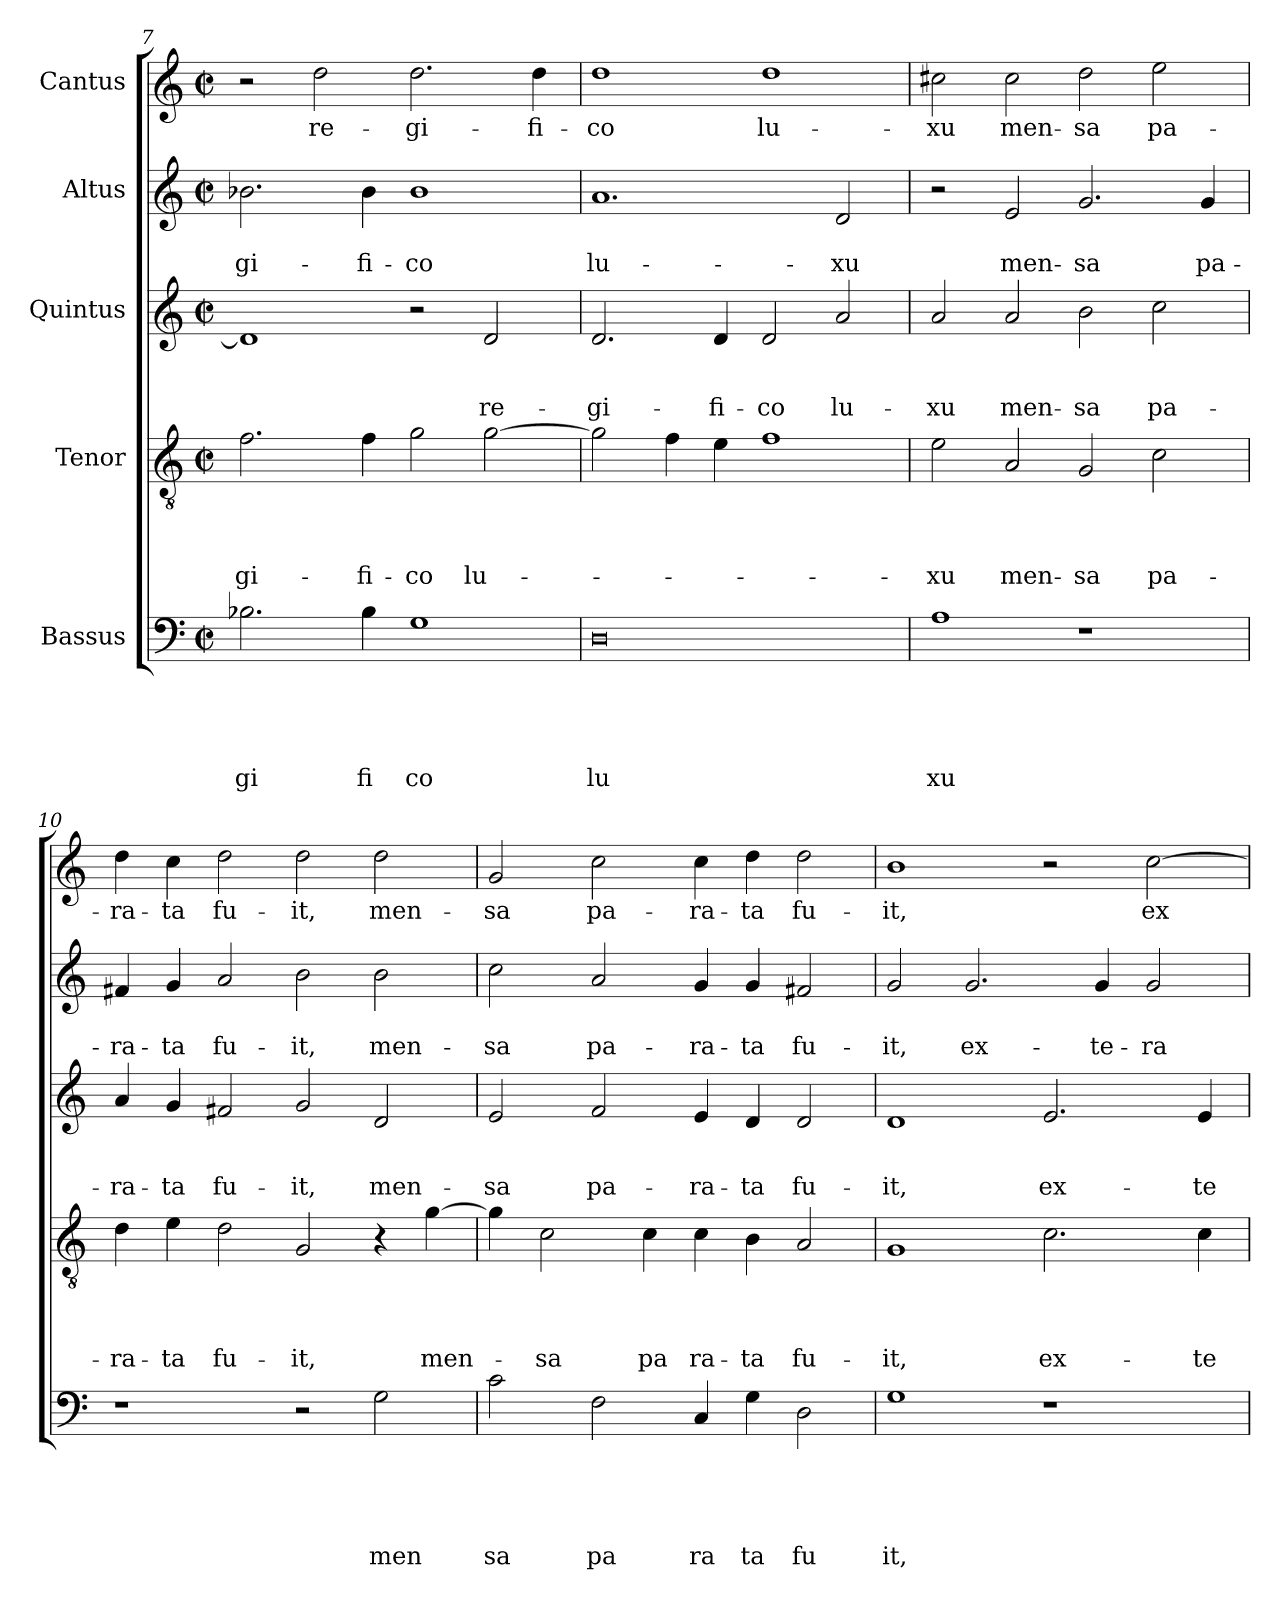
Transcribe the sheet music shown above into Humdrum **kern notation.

**kern	**text	**text	**text	**text	**text	**kern	**text	**text	**text	**text	**kern	**text	**text	**text	**kern	**text	**text	**kern	**text
*part5	*part5	*part5	*part5	*part5	*part5	*part4	*part4	*part4	*part4	*part4	*part3	*part3	*part3	*part3	*part2	*part2	*part2	*part1	*part1
*staff5	*staff5	*staff5	*staff5	*staff5	*staff5	*staff4	*staff4	*staff4	*staff4	*staff4	*staff3	*staff3	*staff3	*staff3	*staff2	*staff2	*staff2	*staff1	*staff1
*I"Bassus	*	*	*	*	*	*I"Tenor	*	*	*	*	*I"Quintus	*	*	*	*I"Altus	*	*	*I"Cantus	*
!!LO:LB:g=z
*clefF4	*	*	*	*	*	*clefGv2	*	*	*	*	*clefG2	*	*	*	*clefG2	*	*	*clefG2	*
*k[]	*	*	*	*	*	*k[]	*	*	*	*	*k[]	*	*	*	*k[]	*	*	*k[]	*
*C:	*	*	*	*	*	*C:	*	*	*	*	*C:	*	*	*	*C:	*	*	*C:	*
*M2/2	*	*	*	*	*	*M2/2	*	*	*	*	*M2/2	*	*	*	*M2/2	*	*	*M2/2	*
*met(c|)	*	*	*	*	*	*met(c|)	*	*	*	*	*met(c|)	*	*	*	*met(c|)	*	*	*met(c|)	*
=7	=7	=7	=7	=7	=7	=7	=7	=7	=7	=7	=7	=7	=7	=7	=7	=7	=7	=7	=7
!	!	!	!	!	!LO:LY:b	!	!	!	!	!LO:LY:b	!	!	!	!	!	!	!LO:LY:b	!	!
2.B-X\	.	.	.	.	gi	2.f\	.	.	.	-gi-	1d]	.	.	.	2.b-X\	.	gi-	2r	.
!	!	!	!	!	!	!	!	!	!	!	!	!	!	!	!	!	!	!	!LO:LY:b
.	.	.	.	.	.	.	.	.	.	.	.	.	.	.	.	.	.	2dd\	re-
!	!	!	!	!	!LO:LY:b	!	!	!	!	!LO:LY:b	!	!	!	!	!	!	!LO:LY:b	!	!
4B-\	.	.	.	.	fi	4f\	.	.	.	-fi-	.	.	.	.	4b-\	.	-fi-	.	.
!	!	!	!	!	!LO:LY:b	!	!	!	!	!LO:LY:b	!	!	!	!	!	!	!LO:LY:b	!	!LO:LY:b
1G	.	.	.	.	co	2g\	.	.	.	-co	2r	.	.	.	1b-	.	-co	2.dd\	-gi-
!	!	!	!	!	!	!	!	!	!	!LO:LY:b	!	!	!	!LO:LY:b	!	!	!	!	!
.	.	.	.	.	.	[>2g\	.	.	.	lu-	2d/	.	.	re-	.	.	.	.	.
!	!	!	!	!	!	!	!	!	!	!	!	!	!	!	!	!	!	!	!LO:LY:b
.	.	.	.	.	.	.	.	.	.	.	.	.	.	.	.	.	.	4dd\	-fi-
=8	=8	=8	=8	=8	=8	=8	=8	=8	=8	=8	=8	=8	=8	=8	=8	=8	=8	=8	=8
!	!	!	!	!	!LO:LY:b	!	!	!	!	!	!	!	!	!LO:LY:b	!	!	!LO:LY:b	!	!LO:LY:b
0D	.	.	.	.	lu	2g\]	.	.	.	.	2.d/	.	.	-gi-	1.a	.	lu-	1dd	-co
.	.	.	.	.	.	4f\	.	.	.	.	.	.	.	.	.	.	.	.	.
!	!	!	!	!	!	!	!	!	!	!	!	!	!	!LO:LY:b	!	!	!	!	!
.	.	.	.	.	.	4e\	.	.	.	.	4d/	.	.	-fi-	.	.	.	.	.
!	!	!	!	!	!	!	!	!	!	!	!	!	!	!LO:LY:b	!	!	!	!	!LO:LY:b
.	.	.	.	.	.	1f	.	.	.	.	2d/	.	.	-co	.	.	.	1dd	lu-
!	!	!	!	!	!	!	!	!	!	!	!	!	!	!LO:LY:b	!	!	!LO:LY:b	!	!
.	.	.	.	.	.	.	.	.	.	.	2a/	.	.	lu-	2d/	.	-xu	.	.
=9	=9	=9	=9	=9	=9	=9	=9	=9	=9	=9	=9	=9	=9	=9	=9	=9	=9	=9	=9
!	!	!	!	!	!LO:LY:b	!	!	!	!	!LO:LY:b	!	!	!	!LO:LY:b	!	!	!	!	!LO:LY:b
1A	.	.	.	.	xu	2e\	.	.	.	-xu	2a/	.	.	-xu	2r	.	.	2cc#X\	-xu
!	!	!	!	!	!	!	!	!	!	!LO:LY:b	!	!	!	!LO:LY:b	!	!	!LO:LY:b	!	!LO:LY:b
.	.	.	.	.	.	2A/	.	.	.	men-	2a/	.	.	men-	2e/	.	men-	2cc#\	men-
!	!	!	!	!	!	!	!	!	!	!LO:LY:b	!	!	!	!LO:LY:b	!	!	!LO:LY:b	!	!LO:LY:b
1r	.	.	.	.	.	2G/	.	.	.	-sa	2b\	.	.	-sa	2.g/	.	-sa	2dd\	-sa
!	!	!	!	!	!	!	!	!	!	!LO:LY:b	!	!	!	!LO:LY:b	!	!	!	!	!LO:LY:b
.	.	.	.	.	.	2c\	.	.	.	pa-	2cc\	.	.	pa-	.	.	.	2ee\	pa-
!	!	!	!	!	!	!	!	!	!	!	!	!	!	!	!	!	!LO:LY:b	!	!
.	.	.	.	.	.	.	.	.	.	.	.	.	.	.	4g/	.	pa-	.	.
=10	=10	=10	=10	=10	=10	=10	=10	=10	=10	=10	=10	=10	=10	=10	=10	=10	=10	=10	=10
!	!	!	!	!	!	!	!	!	!	!LO:LY:b	!	!	!	!LO:LY:b	!	!	!LO:LY:b	!	!LO:LY:b
1r	.	.	.	.	.	4d\	.	.	.	-ra-	4a/	.	.	-ra-	4f#X/	.	-ra-	4dd\	-ra-
!	!	!	!	!	!	!	!	!	!	!LO:LY:b	!	!	!	!LO:LY:b	!	!	!LO:LY:b	!	!LO:LY:b
.	.	.	.	.	.	4e\	.	.	.	-ta	4g/	.	.	-ta	4g/	.	-ta	4cc\	-ta
!	!	!	!	!	!	!	!	!	!	!LO:LY:b	!	!	!	!LO:LY:b	!	!	!LO:LY:b	!	!LO:LY:b
.	.	.	.	.	.	2d\	.	.	.	fu-	2f#X/	.	.	fu-	2a/	.	fu-	2dd\	fu-
!	!	!	!	!	!	!	!	!	!	!LO:LY:b	!	!	!	!LO:LY:b	!	!	!LO:LY:b	!	!LO:LY:b
2r	.	.	.	.	.	2G/	.	.	.	-it,	2g/	.	.	-it,	2b\	.	-it,	2dd\	-it,
!	!	!	!	!	!LO:LY:b	!	!	!	!	!	!	!	!	!LO:LY:b	!	!	!LO:LY:b	!	!LO:LY:b
2G\	.	.	.	.	men	4r	.	.	.	.	2d/	.	.	men-	2b\	.	men-	2dd\	men-
!	!	!	!	!	!	!	!	!	!	!LO:LY:b	!	!	!	!	!	!	!	!	!
.	.	.	.	.	.	[>4g\	.	.	.	men-	.	.	.	.	.	.	.	.	.
=11	=11	=11	=11	=11	=11	=11	=11	=11	=11	=11	=11	=11	=11	=11	=11	=11	=11	=11	=11
!	!	!	!	!	!LO:LY:b	!	!	!	!	!	!	!	!	!LO:LY:b	!	!	!LO:LY:b	!	!LO:LY:b
2c\	.	.	.	.	sa	4g\]	.	.	.	.	2e/	.	.	-sa	2cc\	.	-sa	2g/	-sa
!	!	!	!	!	!	!	!	!	!	!LO:LY:b	!	!	!	!	!	!	!	!	!
.	.	.	.	.	.	2c\	.	.	.	-sa	.	.	.	.	.	.	.	.	.
!	!	!	!	!	!LO:LY:b	!	!	!	!	!	!	!	!	!LO:LY:b	!	!	!LO:LY:b	!	!LO:LY:b
2F\	.	.	.	.	pa	.	.	.	.	.	2f/	.	.	pa-	2a/	.	pa-	2cc\	pa-
!	!	!	!	!	!	!	!	!	!	!LO:LY:b	!	!	!	!	!	!	!	!	!
.	.	.	.	.	.	4c\	.	.	.	pa	.	.	.	.	.	.	.	.	.
!	!	!	!	!	!LO:LY:b	!	!	!	!	!LO:LY:b	!	!	!	!LO:LY:b	!	!	!LO:LY:b	!	!LO:LY:b
4C/	.	.	.	.	ra	4c\	.	.	.	ra-	4e/	.	.	-ra-	4g/	.	-ra-	4cc\	-ra-
!	!	!	!	!	!LO:LY:b	!	!	!	!	!LO:LY:b	!	!	!	!LO:LY:b	!	!	!LO:LY:b	!	!LO:LY:b
4G\	.	.	.	.	ta	4B\	.	.	.	-ta	4d/	.	.	-ta	4g/	.	-ta	4dd\	-ta
!	!	!	!	!	!LO:LY:b	!	!	!	!	!LO:LY:b	!	!	!	!LO:LY:b	!	!	!LO:LY:b	!	!LO:LY:b
2D\	.	.	.	.	fu	2A/	.	.	.	fu-	2d/	.	.	fu-	2f#X/	.	fu-	2dd\	fu-
=12	=12	=12	=12	=12	=12	=12	=12	=12	=12	=12	=12	=12	=12	=12	=12	=12	=12	=12	=12
!	!	!	!	!	!LO:LY:b	!	!	!	!	!LO:LY:b	!	!	!	!LO:LY:b	!	!	!LO:LY:b	!	!LO:LY:b
1G	.	.	.	.	it,	1G	.	.	.	-it,	1d	.	.	-it,	2g/	.	-it,	1b	-it,
!	!	!	!	!	!	!	!	!	!	!	!	!	!	!	!	!	!LO:LY:b	!	!
.	.	.	.	.	.	.	.	.	.	.	.	.	.	.	2.g/	.	ex-	.	.
!	!	!	!	!	!	!	!	!	!	!LO:LY:b	!	!	!	!LO:LY:b	!	!	!	!	!
1r	.	.	.	.	.	2.c\	.	.	.	ex-	2.e/	.	.	ex-	.	.	.	2r	.
!	!	!	!	!	!	!	!	!	!	!	!	!	!	!	!	!	!LO:LY:b	!	!
.	.	.	.	.	.	.	.	.	.	.	.	.	.	.	4g/	.	-te-	.	.
!	!	!	!	!	!	!	!	!	!	!	!	!	!	!	!	!	!LO:LY:b	!	!LO:LY:b
.	.	.	.	.	.	.	.	.	.	.	.	.	.	.	2g/	.	-ra	[<2cc\	ex-
!	!	!	!	!	!	!	!	!	!	!LO:LY:b	!	!	!	!LO:LY:b	!	!	!	!	!
.	.	.	.	.	.	4c\	.	.	.	-te-	4e/	.	.	-te-	.	.	.	.	.
=	=	=	=	=	=	=	=	=	=	=	=	=	=	=	=	=	=	=	=
*-	*-	*-	*-	*-	*-	*-	*-	*-	*-	*-	*-	*-	*-	*-	*-	*-	*-	*-	*-
